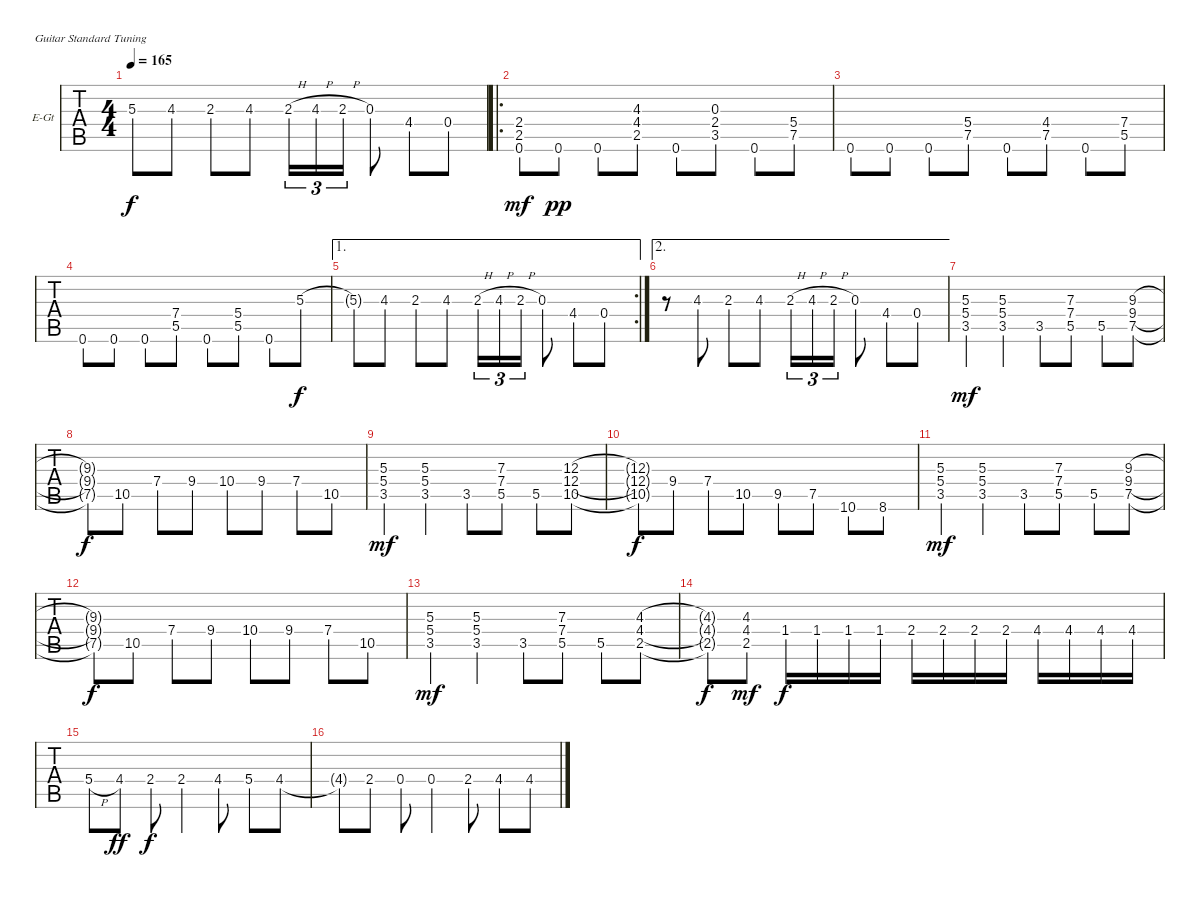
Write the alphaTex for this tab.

\bracketExtendMode groupsimilarinstruments
\firstSystemTrackNameOrientation horizontal
\otherSystemsTrackNameOrientation horizontal
\track ("Guitar 2 (Lead) Cary" "E-Gt") {instrument distortionguitar}
\staff {tabs}
\tuning (E4 B3 G3 D3 A2 E2)
\ts (4 4)
\tempo 165
\clef g2
\ks c
5.3{t}.8{dy f} 4.3.8 2.3.8 4.3.8 2.3{h}.16{tu (3 2)} 4.3{h}.16{tu (3 2)} 2.3{h}.16{tu (3 2)} 0.3.8 4.4.8 0.4.8 |
\ro
(2.4 2.5 0.6).8{dy mf} 0.6.8{dy pp} 0.6.8 (4.3 4.4 2.5).8 0.6.8 (0.3 2.4 3.5).8 0.6.8 (5.4 7.5).8 |
0.6.8 0.6.8 0.6.8 (5.4 7.5).8 0.6.8 (4.4 7.5).8 0.6.8 (7.4 5.5).8 |
0.6.8 0.6.8 0.6.8 (7.4 5.5).8 0.6.8 (5.4 5.5).8 0.6.8 5.3.8{dy f} |
\ae 1
\rc 2
5.3{t}.8 4.3.8 2.3.8 4.3.8 2.3{h}.16{tu (3 2)} 4.3{h}.16{tu (3 2)} 2.3{h}.16{tu (3 2)} 0.3.8 4.4.8 0.4.8 |
\ae 2
r.8 4.3.8 2.3.8 4.3.8 2.3{h}.16{tu (3 2)} 4.3{h}.16{tu (3 2)} 2.3{h}.16{tu (3 2)} 0.3.8 4.4.8 0.4.8 |
(5.3 5.4 3.5).4{dy mf} (5.3 5.4 3.5).4 3.5.8 (7.3 7.4 5.5).8 5.5.8 (9.3 9.4 7.5).8 |
(9.3{t} 9.4{t} 7.5{t}).8{dy f} 10.5.8 7.4.8 9.4.8 10.4.8 9.4.8 7.4.8 10.5.8 |
(5.3 5.4 3.5).4{dy mf} (5.3 5.4 3.5).4 3.5.8 (7.3 7.4 5.5).8 5.5.8 (12.3 12.4 10.5).8 |
(12.3{t} 12.4{t} 10.5{t}).8{dy f} 9.4.8 7.4.8 10.5.8 9.5.8 7.5.8 10.6.8 8.6.8 |
(5.3 5.4 3.5).4{dy mf} (5.3 5.4 3.5).4 3.5.8 (7.3 7.4 5.5).8 5.5.8 (9.3 9.4 7.5).8 |
(9.3{t} 9.4{t} 7.5{t}).8{dy f} 10.5.8 7.4.8 9.4.8 10.4.8 9.4.8 7.4.8 10.5.8 |
(5.3 5.4 3.5).4{dy mf} (5.3 5.4 3.5).4 3.5.8 (7.3 7.4 5.5).8 5.5.8 (4.3 4.4 2.5).8 |
(4.3{t} 4.4{t} 2.5{t}).8{dy f} (4.3 4.4 2.5).8{dy mf} 1.4.16{dy f} 1.4.16 1.4.16 1.4.16 2.4.16 2.4.16 2.4.16 2.4.16 4.4.16 4.4.16 4.4.16 4.4.16 |
5.4{h}.8 4.4.8{dy ff} 2.4.8{dy f} 2.4.4 4.4.8 5.4.8 4.4.8 |
4.4{t}.8 2.4.8 0.4.8 0.4.4 2.4.8 4.4.8 4.4.8
